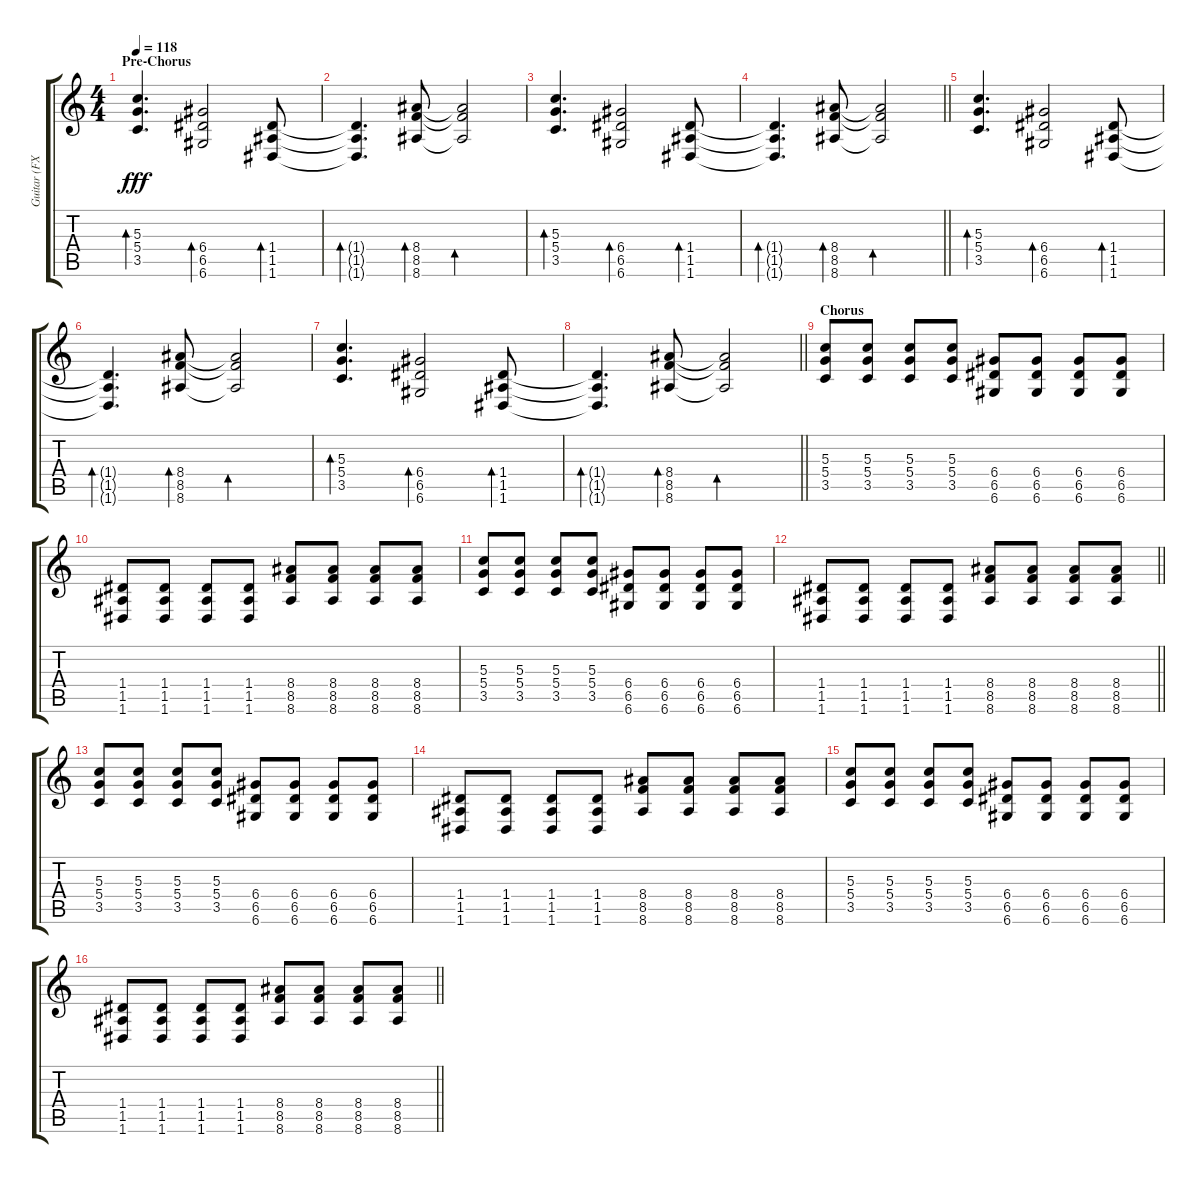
\track ("Guitar (FX)" "Guitar (FX") {instrument overdrivenguitar}
\staff {score tabs}
\tuning (E4 B3 G3 D3 A2 D2) {hide}
\ts (4 4)
\section ("" "Pre-Chorus")
\tempo 118
\clef g2
\ks c
(5.3 5.4 3.5).4{d bd 30 dy fff} (6.4 6.5 6.6).2{bd 30} (1.4 1.5 1.6).8{bd 30} |
(1.4{t} 1.5{t} 1.6{t}).4{d bd 30} (8.4 8.5 8.6).8{bd 30} (8.4{t} 8.5{t} 8.6{t}).2{bd 30} |
(5.3 5.4 3.5).4{d bd 30} (6.4 6.5 6.6).2{bd 30} (1.4 1.5 1.6).8{bd 30} |
\barLineRight lightlight
(1.4{t} 1.5{t} 1.6{t}).4{d bd 30} (8.4 8.5 8.6).8{bd 30} (8.4{t} 8.5{t} 8.6{t}).2{bd 30} |
(5.3 5.4 3.5).4{d bd 30} (6.4 6.5 6.6).2{bd 30} (1.4 1.5 1.6).8{bd 30} |
(1.4{t} 1.5{t} 1.6{t}).4{d bd 30} (8.4 8.5 8.6).8{bd 30} (8.4{t} 8.5{t} 8.6{t}).2{bd 30} |
(5.3 5.4 3.5).4{d bd 30} (6.4 6.5 6.6).2{bd 30} (1.4 1.5 1.6).8{bd 30} |
\barLineRight lightlight
(1.4{t} 1.5{t} 1.6{t}).4{d bd 30} (8.4 8.5 8.6).8{bd 30} (8.4{t} 8.5{t} 8.6{t}).2{bd 30} |
\section ("" "Chorus")
(5.3 5.4 3.5).8 (5.3 5.4 3.5).8 (5.3 5.4 3.5).8 (5.3 5.4 3.5).8 (6.4 6.5 6.6).8 (6.4 6.5 6.6).8 (6.4 6.5 6.6).8 (6.4 6.5 6.6).8 |
(1.4 1.5 1.6).8 (1.4 1.5 1.6).8 (1.4 1.5 1.6).8 (1.4 1.5 1.6).8 (8.4 8.5 8.6).8 (8.4 8.5 8.6).8 (8.4 8.5 8.6).8 (8.4 8.5 8.6).8 |
(5.3 5.4 3.5).8 (5.3 5.4 3.5).8 (5.3 5.4 3.5).8 (5.3 5.4 3.5).8 (6.4 6.5 6.6).8 (6.4 6.5 6.6).8 (6.4 6.5 6.6).8 (6.4 6.5 6.6).8 |
\barLineRight lightlight
(1.4 1.5 1.6).8 (1.4 1.5 1.6).8 (1.4 1.5 1.6).8 (1.4 1.5 1.6).8 (8.4 8.5 8.6).8 (8.4 8.5 8.6).8 (8.4 8.5 8.6).8 (8.4 8.5 8.6).8 |
(5.3 5.4 3.5).8 (5.3 5.4 3.5).8 (5.3 5.4 3.5).8 (5.3 5.4 3.5).8 (6.4 6.5 6.6).8 (6.4 6.5 6.6).8 (6.4 6.5 6.6).8 (6.4 6.5 6.6).8 |
(1.4 1.5 1.6).8 (1.4 1.5 1.6).8 (1.4 1.5 1.6).8 (1.4 1.5 1.6).8 (8.4 8.5 8.6).8 (8.4 8.5 8.6).8 (8.4 8.5 8.6).8 (8.4 8.5 8.6).8 |
(5.3 5.4 3.5).8 (5.3 5.4 3.5).8 (5.3 5.4 3.5).8 (5.3 5.4 3.5).8 (6.4 6.5 6.6).8 (6.4 6.5 6.6).8 (6.4 6.5 6.6).8 (6.4 6.5 6.6).8 |
\barLineRight lightlight
(1.4 1.5 1.6).8 (1.4 1.5 1.6).8 (1.4 1.5 1.6).8 (1.4 1.5 1.6).8 (8.4 8.5 8.6).8 (8.4 8.5 8.6).8 (8.4 8.5 8.6).8 (8.4 8.5 8.6).8
